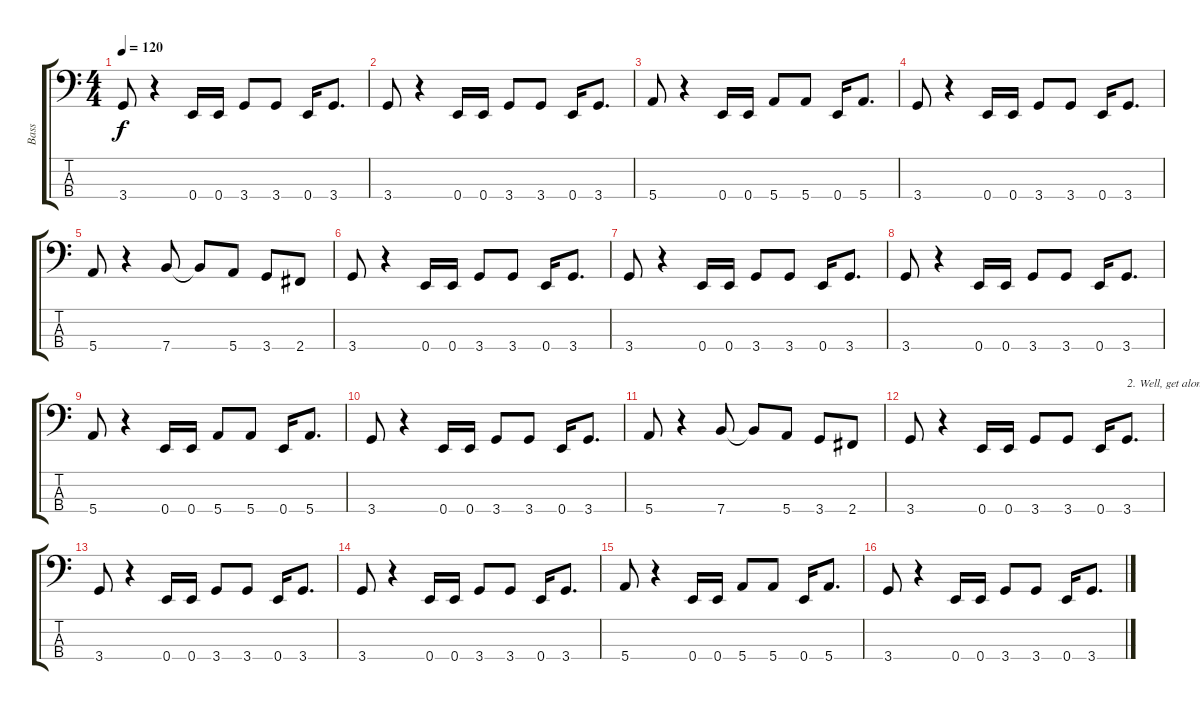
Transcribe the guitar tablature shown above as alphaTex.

\track ("Bass" "Bass") {instrument electricbassfinger}
\staff {score tabs}
\tuning (G2 D2 A1 E1) {hide}
\ts (4 4)
\tempo 120
\clef f4
\ks c
3.4.8{dy f} r.4 0.4.16 0.4.16 3.4.8 3.4.8 0.4.16 3.4.8{d} |
3.4.8 r.4 0.4.16 0.4.16 3.4.8 3.4.8 0.4.16 3.4.8{d} |
5.4.8 r.4 0.4.16 0.4.16 5.4.8 5.4.8 0.4.16 5.4.8{d} |
3.4.8 r.4 0.4.16 0.4.16 3.4.8 3.4.8 0.4.16 3.4.8{d} |
5.4.8 r.4 7.4.8 7.4{t}.8 5.4.8 3.4.8 2.4.8 |
3.4.8 r.4 0.4.16 0.4.16 3.4.8 3.4.8 0.4.16 3.4.8{d} |
3.4.8 r.4 0.4.16 0.4.16 3.4.8 3.4.8 0.4.16 3.4.8{d} |
3.4.8 r.4 0.4.16 0.4.16 3.4.8 3.4.8 0.4.16 3.4.8{d} |
5.4.8 r.4 0.4.16 0.4.16 5.4.8 5.4.8 0.4.16 5.4.8{d} |
3.4.8 r.4 0.4.16 0.4.16 3.4.8 3.4.8 0.4.16 3.4.8{d} |
5.4.8 r.4 7.4.8 7.4{t}.8 5.4.8 3.4.8 2.4.8 |
3.4.8 r.4 0.4.16 0.4.16 3.4.8 3.4.8 0.4.16 3.4.8{d txt "2. Well, get along......"} |
3.4.8 r.4 0.4.16 0.4.16 3.4.8 3.4.8 0.4.16 3.4.8{d} |
3.4.8 r.4 0.4.16 0.4.16 3.4.8 3.4.8 0.4.16 3.4.8{d} |
5.4.8 r.4 0.4.16 0.4.16 5.4.8 5.4.8 0.4.16 5.4.8{d} |
3.4.8 r.4 0.4.16 0.4.16 3.4.8 3.4.8 0.4.16 3.4.8{d}
